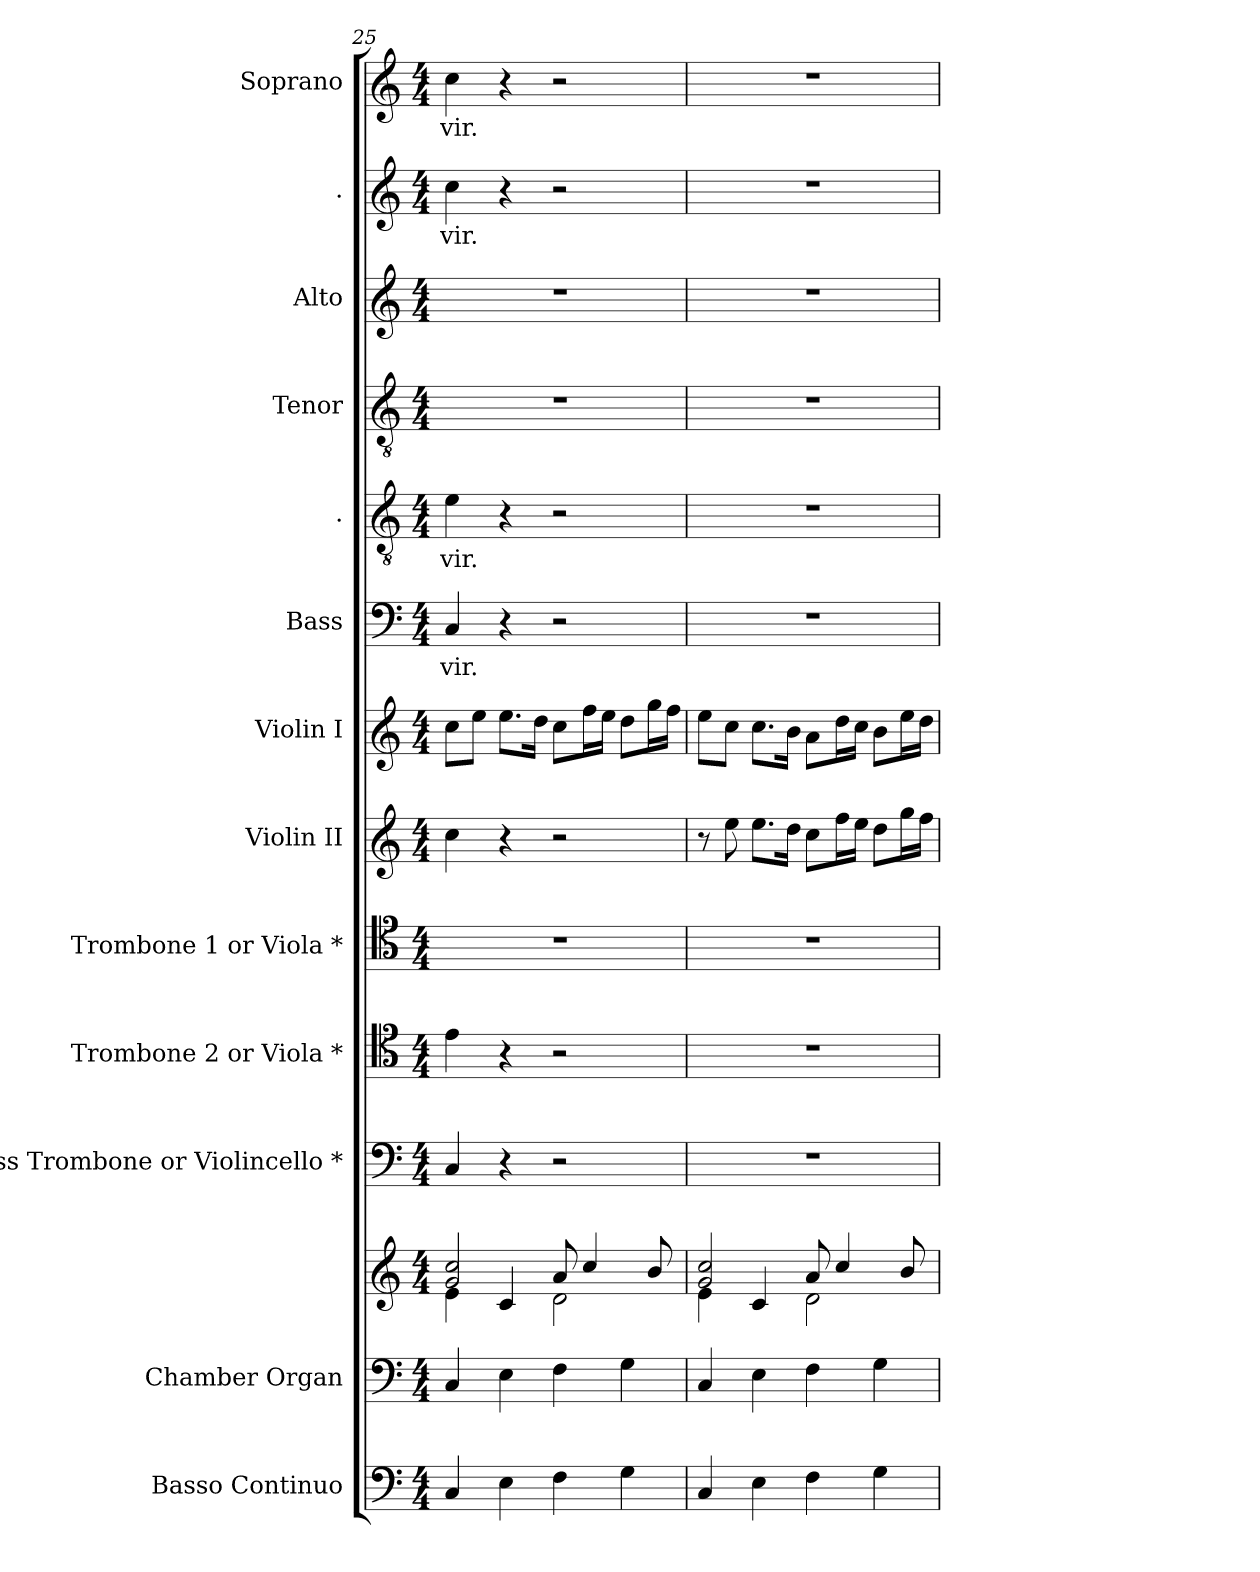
**kern	**kern	**kern	**kern	**kern	**kern	**kern	**kern	**kern	**text	**kern	**text	**kern	**kern	**kern	**text	**kern	**text
*part13	*part12	*part12	*part11	*part10	*part9	*part8	*part7	*part6	*part6	*part5	*part5	*part4	*part3	*part2	*part2	*part1	*part1
*staff14	*staff13	*staff12	*staff11	*staff10	*staff9	*staff8	*staff7	*staff6	*staff6	*staff5	*staff5	*staff4	*staff3	*staff2	*staff2	*staff1	*staff1
*I"Basso  Continuo	*I"Chamber  Organ	*	*I"Bass Trombone or Violincello *	*I"Trombone 2 or Viola *	*I"Trombone 1 or Viola *	*I"Violin II	*I"Violin I	*I"Bass	*	*I".	*	*I"Tenor	*I"Alto	*I".	*	*I"Soprano	*
*I'B Cont	*I'Org.	*	*I'B. Tbn.	*I'Tbn 2	*I'Tbn 1	*I'Vln. II	*I'Vln. I	*I'B.	*	*	*	*I'T,	*I'A.	*	*	*I'S.	*
*clefF4	*clefF4	*clefG2	*clefF4	*clefC4	*clefC4	*clefG2	*clefG2	*clefF4	*	*clefGv2	*	*clefGv2	*clefG2	*clefG2	*	*clefG2	*
*ITrd7c12	*	*	*	*	*	*	*	*	*	*ITrd7c12	*	*ITrd7c12	*	*	*	*	*
*k[]	*k[]	*k[]	*k[]	*k[]	*k[]	*k[]	*k[]	*k[]	*	*k[]	*	*k[]	*k[]	*k[]	*	*k[]	*
*C:	*C:	*C:	*C:	*C:	*C:	*C:	*C:	*C:	*	*C:	*	*C:	*C:	*C:	*	*C:	*
*M4/4	*M4/4	*M4/4	*M4/4	*M4/4	*M4/4	*M4/4	*M4/4	*M4/4	*	*M4/4	*	*M4/4	*M4/4	*M4/4	*	*M4/4	*
=25	=25	=25	=25	=25	=25	=25	=25	=25	=25	=25	=25	=25	=25	=25	=25	=25	=25
*	*	*^	*	*	*	*	*	*	*	*	*	*	*	*	*	*	*
!	!	!	!	!	!	!	!	!	!	!LO:LY:b:color=#000000	!	!	!	!	!	!	!	!
!	!	!	!	!	!	!	!	!	!	!	!	!LO:LY:b:color=#000000	!	!	!	!	!	!
!	!	!	!	!	!	!	!	!	!	!	!	!	!	!	!	!LO:LY:b:color=#000000	!	!
!	!	!	!	!	!	!	!	!	!	!	!	!	!	!	!	!	!	!LO:LY:b:color=#000000
4CCi/	4Ci/	2gi/ 2cci	4ei\	4Ci/	4ei\	1r	4cci\	8cci\L	4Ci/	vir.	4Ei\	vir.	1r	1r	4cci\	vir.	4cci\	vir.
.	.	.	.	.	.	.	.	8eei\J	.	.	.	.	.	.	.	.	.	.
4EEi\	4Ei\	.	4ci/	4r	4r	.	4r	8.eei\L	4r	.	4r	.	.	.	4r	.	4r	.
.	.	.	.	.	.	.	.	16ddi\Jk	.	.	.	.	.	.	.	.	.	.
4FFi\	4Fi\	8ai/	2di\	2r	2r	.	2r	8cci\L	2r	.	2r	.	.	.	2r	.	2r	.
.	.	4cci/	.	.	.	.	.	16ffi\L	.	.	.	.	.	.	.	.	.	.
.	.	.	.	.	.	.	.	16eei\JJ	.	.	.	.	.	.	.	.	.	.
4GGi\	4Gi\	.	.	.	.	.	.	8ddi\L	.	.	.	.	.	.	.	.	.	.
.	.	8bi/	.	.	.	.	.	16ggi\L	.	.	.	.	.	.	.	.	.	.
.	.	.	.	.	.	.	.	16ffi\JJ	.	.	.	.	.	.	.	.	.	.
=26	=26	=26	=26	=26	=26	=26	=26	=26	=26	=26	=26	=26	=26	=26	=26	=26	=26	=26
*	*	*	*	*	*	*	*	*^	*	*	*	*	*	*	*	*	*	*
4CCi/	4Ci/	2gi/ 2cci	4ei\	1r	1r	1r	8r	8eei\L	2ryy	1r	.	1r	.	1r	1r	1r	.	1r	.
.	.	.	.	.	.	.	8eei\	8cci\J	.	.	.	.	.	.	.	.	.	.	.
4EEi\	4Ei\	.	4ci/	.	.	.	8.eei\L	8.cci\L	.	.	.	.	.	.	.	.	.	.	.
.	.	.	.	.	.	.	16ddi\Jk	16bi\Jk	.	.	.	.	.	.	.	.	.	.	.
4FFi\	4Fi\	8ai/	2di\	.	.	.	8cci\L	8ai\L	2ryy	.	.	.	.	.	.	.	.	.	.
.	.	4cci/	.	.	.	.	16ffi\L	16ddi\L	.	.	.	.	.	.	.	.	.	.	.
.	.	.	.	.	.	.	16eei\JJ	16cci\JJ	.	.	.	.	.	.	.	.	.	.	.
4GGi\	4Gi\	.	.	.	.	.	8ddi\L	8bi\L	.	.	.	.	.	.	.	.	.	.	.
.	.	8bi/	.	.	.	.	16ggi\L	16eei\L	.	.	.	.	.	.	.	.	.	.	.
.	.	.	.	.	.	.	16ffi\JJ	16ddi\JJ	.	.	.	.	.	.	.	.	.	.	.
*	*	*v	*v	*	*	*	*	*v	*v	*	*	*	*	*	*	*	*	*	*
=	=	=	=	=	=	=	=	=	=	=	=	=	=	=	=	=	=
*-	*-	*-	*-	*-	*-	*-	*-	*-	*-	*-	*-	*-	*-	*-	*-	*-	*-
